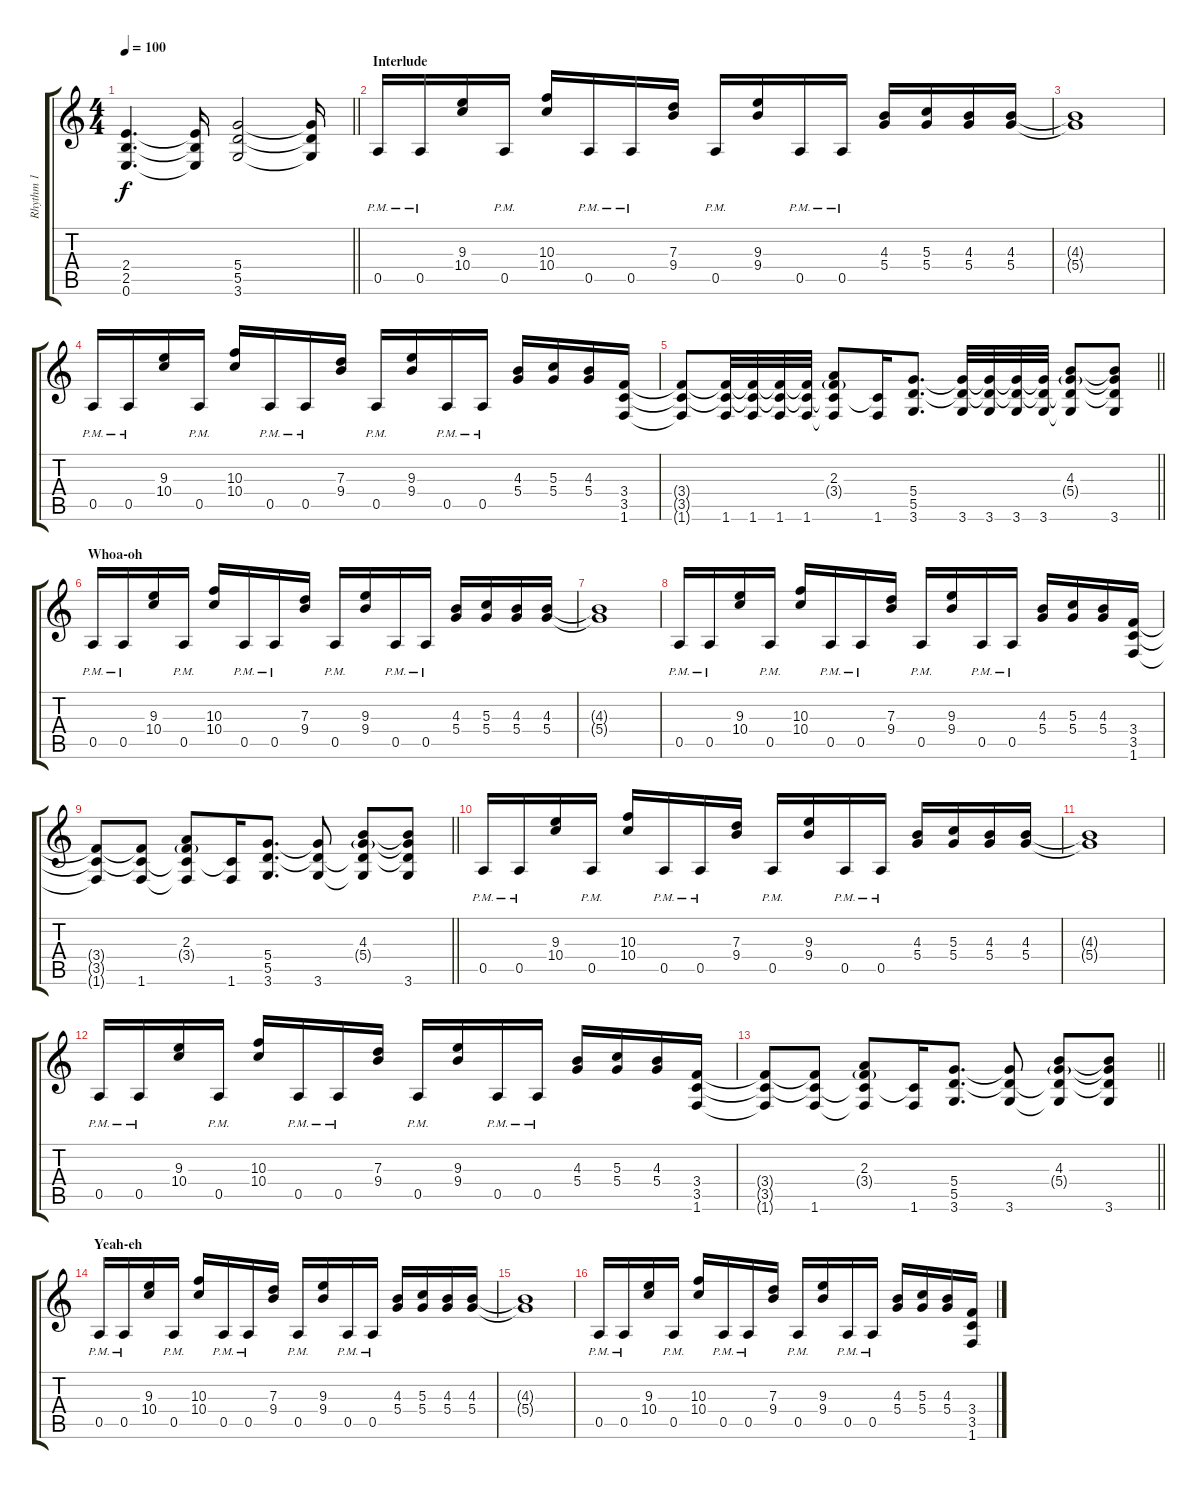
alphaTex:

\track ("Rhythm 1" "Rhythm 1") {instrument distortionguitar}
\staff {score tabs}
\tuning (E4 B3 G3 D3 A2 E2) {hide}
\ts (4 4)
\tempo 100
\clef g2
\barLineRight lightlight
\ks c
(2.4{t} 2.5{t} 0.6{t}).4{d dy f} (2.4{t} 2.5{t} 0.6{t}).16 (5.4 5.5 3.6).2 (5.4{t} 5.5{t} 3.6{t}).16 |
\section ("" "Interlude")
0.5{pm}.16 0.5{pm}.16 (9.3 10.4).16 0.5{pm}.16 (10.3 10.4).16 0.5{pm}.16 0.5{pm}.16 (7.3 9.4).16 0.5{pm}.16 (9.3 9.4).16 0.5{pm}.16 0.5{pm}.16 (4.3 5.4).16 (5.3 5.4).16 (4.3 5.4).16 (4.3 5.4).16 |
(4.3{t} 5.4{t}).1 |
0.5{pm}.16 0.5{pm}.16 (9.3 10.4).16 0.5{pm}.16 (10.3 10.4).16 0.5{pm}.16 0.5{pm}.16 (7.3 9.4).16 0.5{pm}.16 (9.3 9.4).16 0.5{pm}.16 0.5{pm}.16 (4.3 5.4).16 (5.3 5.4).16 (4.3 5.4).16 (3.4 3.5 1.6).16 |
\barLineRight lightlight
(3.4{t} 3.5{t} 1.6{t}).8 (3.4{t} 3.5{t} 1.6).32 (3.4{t} 3.5{t} 1.6).32 (3.4{t} 3.5{t} 1.6).32 (3.4{t} 3.5{t} 1.6).32 (2.3 3.4{g} 3.5{t} 1.6{t}).8 (3.5{t} 1.6).16 (5.4 5.5 3.6).8{d} (5.4{t} 5.5{t} 3.6).32 (5.4{t} 5.5{t} 3.6).32 (5.4{t} 5.5{t} 3.6).32 (5.4{t} 5.5{t} 3.6).32 (4.3 5.4{g} 5.5{t} 3.6{t}).8 (4.3{t} 5.4{t} 5.5{t} 3.6).8 |
\section ("" "Whoa-oh")
0.5{pm}.16 0.5{pm}.16 (9.3 10.4).16 0.5{pm}.16 (10.3 10.4).16 0.5{pm}.16 0.5{pm}.16 (7.3 9.4).16 0.5{pm}.16 (9.3 9.4).16 0.5{pm}.16 0.5{pm}.16 (4.3 5.4).16 (5.3 5.4).16 (4.3 5.4).16 (4.3 5.4).16 |
(4.3{t} 5.4{t}).1 |
0.5{pm}.16 0.5{pm}.16 (9.3 10.4).16 0.5{pm}.16 (10.3 10.4).16 0.5{pm}.16 0.5{pm}.16 (7.3 9.4).16 0.5{pm}.16 (9.3 9.4).16 0.5{pm}.16 0.5{pm}.16 (4.3 5.4).16 (5.3 5.4).16 (4.3 5.4).16 (3.4 3.5 1.6).16 |
\barLineRight lightlight
(3.4{t} 3.5{t} 1.6{t}).8 (3.4{t} 3.5{t} 1.6).8 (2.3 3.4{g} 3.5{t} 1.6{t}).8 (3.5{t} 1.6).16 (5.4 5.5 3.6).8{d} (5.4{t} 5.5{t} 3.6).8 (4.3 5.4{g} 5.5{t} 3.6{t}).8 (4.3{t} 5.4{t} 5.5{t} 3.6).8 |
0.5{pm}.16 0.5{pm}.16 (9.3 10.4).16 0.5{pm}.16 (10.3 10.4).16 0.5{pm}.16 0.5{pm}.16 (7.3 9.4).16 0.5{pm}.16 (9.3 9.4).16 0.5{pm}.16 0.5{pm}.16 (4.3 5.4).16 (5.3 5.4).16 (4.3 5.4).16 (4.3 5.4).16 |
(4.3{t} 5.4{t}).1 |
0.5{pm}.16 0.5{pm}.16 (9.3 10.4).16 0.5{pm}.16 (10.3 10.4).16 0.5{pm}.16 0.5{pm}.16 (7.3 9.4).16 0.5{pm}.16 (9.3 9.4).16 0.5{pm}.16 0.5{pm}.16 (4.3 5.4).16 (5.3 5.4).16 (4.3 5.4).16 (3.4 3.5 1.6).16 |
\barLineRight lightlight
(3.4{t} 3.5{t} 1.6{t}).8 (3.4{t} 3.5{t} 1.6).8 (2.3 3.4{g} 3.5{t} 1.6{t}).8 (3.5{t} 1.6).16 (5.4 5.5 3.6).8{d} (5.4{t} 5.5{t} 3.6).8 (4.3 5.4{g} 5.5{t} 3.6{t}).8 (4.3{t} 5.4{t} 5.5{t} 3.6).8 |
\section ("" "Yeah-eh")
0.5{pm}.16 0.5{pm}.16 (9.3 10.4).16 0.5{pm}.16 (10.3 10.4).16 0.5{pm}.16 0.5{pm}.16 (7.3 9.4).16 0.5{pm}.16 (9.3 9.4).16 0.5{pm}.16 0.5{pm}.16 (4.3 5.4).16 (5.3 5.4).16 (4.3 5.4).16 (4.3 5.4).16 |
(4.3{t} 5.4{t}).1 |
0.5{pm}.16 0.5{pm}.16 (9.3 10.4).16 0.5{pm}.16 (10.3 10.4).16 0.5{pm}.16 0.5{pm}.16 (7.3 9.4).16 0.5{pm}.16 (9.3 9.4).16 0.5{pm}.16 0.5{pm}.16 (4.3 5.4).16 (5.3 5.4).16 (4.3 5.4).16 (3.4 3.5 1.6).16
